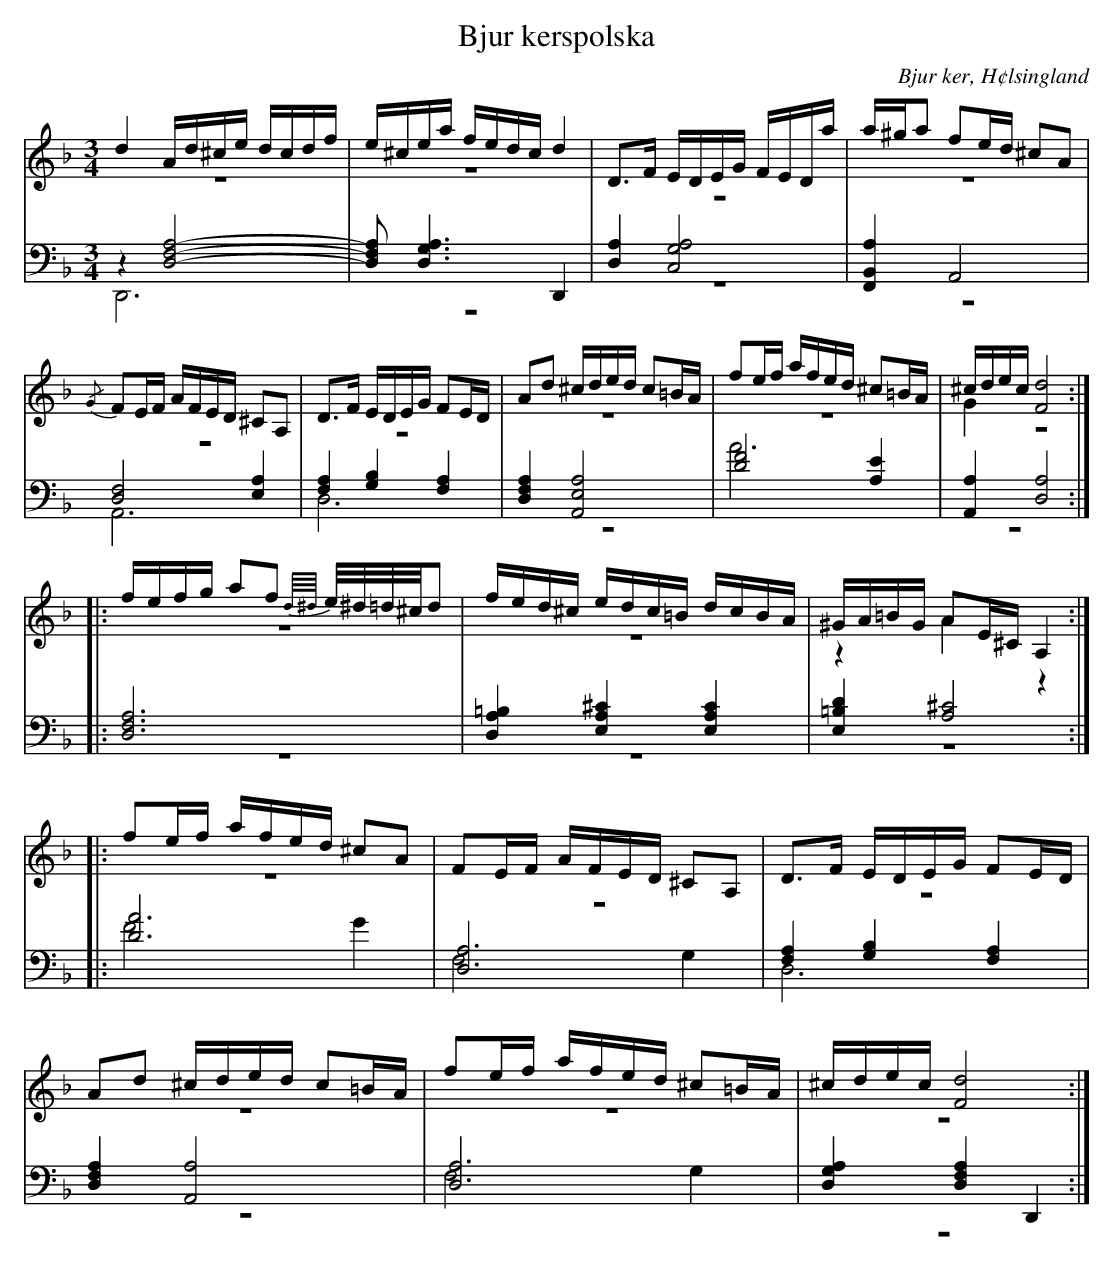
X:1
T: Bjur kerspolska
O: Bjur ker, H¢lsingland
M: 3/4
L: 1/16
K: Dm
V:1
V:2 merge
V:3
V:4 merge
V:1
d4 Ad^ce dcdf |e^cea fedc d4|D2>F2 EDEG FEDa|a^ga2 f2ed ^c2A2|
{/G}F2EF AFED ^C2A,2|D2>F2 EDEG F2ED|A2d2 ^cded c2=BA|f2ef afed ^c2=BA|^cdec [F8d8]:|
|:fefg a2f2 {d//^d//}e/^d/=d/^c/d2 |fed^c edc=B dcBA|^GA=BG A2E^C A,4:|
|:f2ef afed ^c2A2|F2EF AFED ^C2A,2|D2>F2 EDEG F2ED|
A2d2 ^cded c2=BA|f2ef afed ^c2=BA|^cdec [F8d8]:|
V:2
z12|z12|z12|z12|
z12|z12|z12|z12|G4 z8:|
|:z12|z12|z4 A4 z4:|
|:z12|z12|z12|
z12|z12|z12:|
V:3 clef=bass
z4 [D,8F,8 A,8]-|[D,2F,2 A,2] [D,6G,6A,6] D,,4|[D,4A,4] [C,8G,8A,8]|[B,,4F,,4A,4] A,,8|
[D,8F,8] [E,4A,4]|[F,4A,4] [G,4B,4] [F,4A,4]|[D,4F,4A,4] [A,,8E,8A,8]|[D8F8] [A,4E4]|[A,,4A,4] [D,8A,8]:|
|:[D,12F,12A,12]|[D,4A,4=B,4] [E,4A,4^C4] [E,4A,4C4]|[E,4=B,4D4] [A,8^C8]:|
|:[D12A12]|[D,12A,12]|[F,4A,4] [G,4B,4] [F,4A,4]|
[D,4F,4A,4] [A,,8A,8]|[D,12A,12]|[D,4G,4A,4] [D,4F,4A,4] D,,4:|
V:4 clef=bass
D,,12|z12|z12|z12|
A,,12|D,12|z12|A12|z12:|
|:z12|z12|z12:|
|:F8 G4|F,8 G,4|D,12|
z12|F,8 G,4|z12:|
